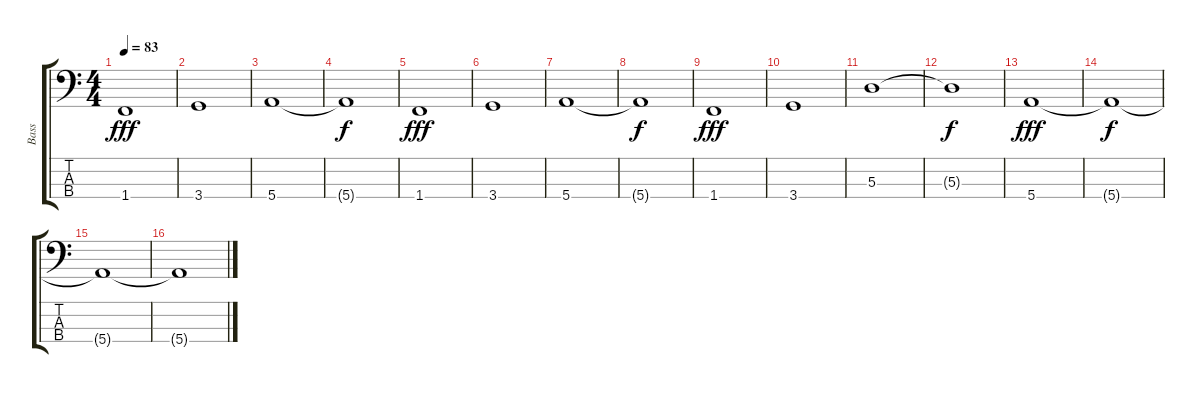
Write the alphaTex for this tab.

\track ("Bass" "Bass") {instrument electricbassfinger}
\staff {score tabs}
\tuning (G2 D2 A1 E1) {hide}
\ts (4 4)
\tempo 83
\clef f4
\ks c
1.4.1{dy fff} |
3.4.1 |
5.4.1 |
5.4{t}.1{dy f} |
1.4.1{dy fff} |
3.4.1 |
5.4.1 |
5.4{t}.1{dy f} |
1.4.1{dy fff} |
3.4.1 |
5.3.1 |
5.3{t}.1{dy f} |
5.4.1{dy fff} |
5.4{t}.1{dy f} |
5.4{t}.1{volume 0} |
5.4{t}.1
